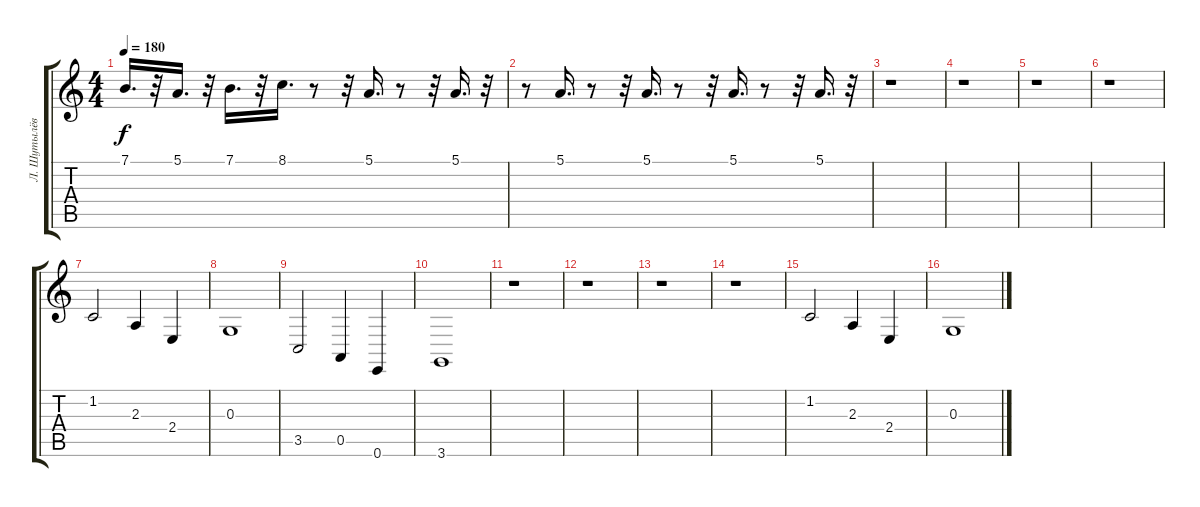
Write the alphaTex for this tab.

\track ("Л. Шутылёв" "Л. Шутылёв") {instrument tremolostrings}
\staff {score tabs}
\tuning (E4 B3 G3 D3 A2 E2) {hide}
\ts (4 4)
\tempo 180
\clef g2
\ks c
7.1.16{d dy f} r.32 5.1.16{d} r.32 7.1.16{d} r.32 8.1.16{d} r.8 r.32 5.1.16{d} r.8 r.32 5.1.16{d} r.32 |
r.8 5.1.16{d} r.8 r.32 5.1.16{d} r.8 r.32 5.1.16{d} r.8 r.32 5.1.16{d} r.32 |
r.1 |
r.1 |
r.1 |
r.1 |
1.2.2 2.3.4 2.4.4 |
0.3.1 |
3.5.2 0.5.4 0.6.4 |
3.6.1 |
r.1 |
r.1 |
r.1 |
r.1 |
1.2.2 2.3.4 2.4.4 |
0.3.1
